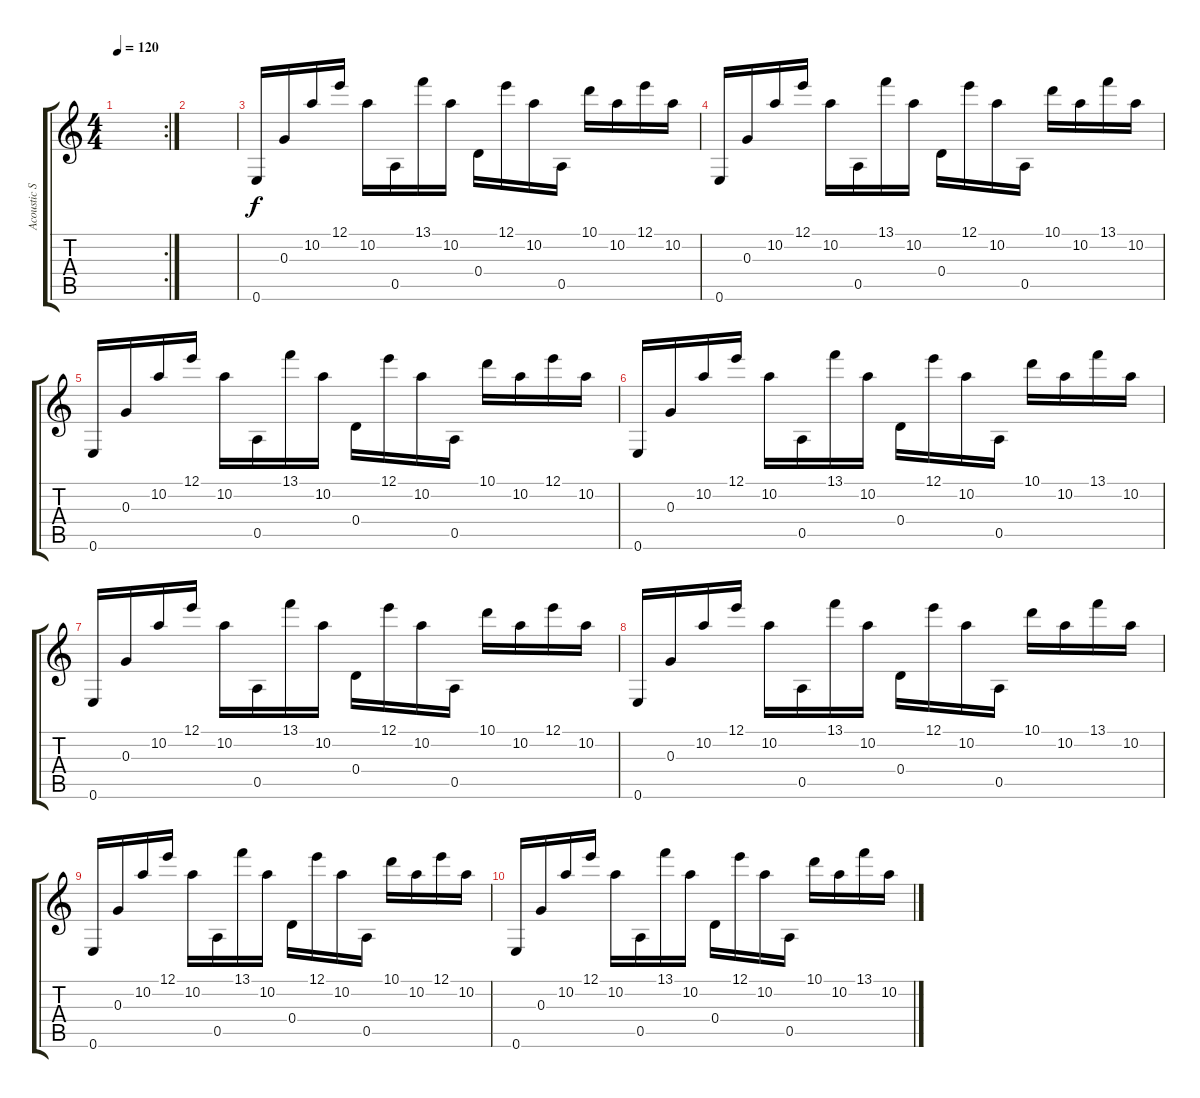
\track ("Acoustic Solo" "Acoustic S") {instrument acousticguitarsteel}
\staff {score tabs}
\tuning (E4 B3 G3 D3 A2 E2) {hide}
\rc 2
\ts (4 4)
\tempo 120
\clef g2
\ks c
|
|
0.6.16{balance 0} 0.3.16 10.2.16{balance 1} 12.1.16 10.2.16{balance 2} 0.5.16 13.1.16{balance 3} 10.2.16 0.4.16{balance 4} 12.1.16 10.2.16{balance 5} 0.5.16 10.1.16{balance 6} 10.2.16 12.1.16{balance 7} 10.2.16 |
0.6.16{balance 8} 0.3.16 10.2.16{balance 9} 12.1.16 10.2.16{balance 10} 0.5.16 13.1.16{balance 11} 10.2.16 0.4.16{balance 12} 12.1.16 10.2.16{balance 13} 0.5.16 10.1.16{balance 14} 10.2.16 13.1.16{balance 15} 10.2.16 |
0.6.16{balance 16} 0.3.16 10.2.16{balance 15} 12.1.16 10.2.16{balance 14} 0.5.16 13.1.16{balance 13} 10.2.16 0.4.16{balance 12} 12.1.16 10.2.16{balance 11} 0.5.16 10.1.16{balance 10} 10.2.16 12.1.16{balance 9} 10.2.16 |
0.6.16{balance 8} 0.3.16 10.2.16{balance 7} 12.1.16 10.2.16{balance 6} 0.5.16 13.1.16{balance 5} 10.2.16 0.4.16{balance 4} 12.1.16 10.2.16{balance 3} 0.5.16 10.1.16{balance 2} 10.2.16 13.1.16{balance 1} 10.2.16 |
0.6.16{balance 0} 0.3.16 10.2.16{balance 1} 12.1.16 10.2.16{balance 2} 0.5.16 13.1.16{balance 3} 10.2.16 0.4.16{balance 4} 12.1.16 10.2.16{balance 5} 0.5.16 10.1.16{balance 6} 10.2.16 12.1.16{balance 7} 10.2.16 |
0.6.16{balance 8} 0.3.16 10.2.16{balance 9} 12.1.16 10.2.16{balance 10} 0.5.16 13.1.16{balance 11} 10.2.16 0.4.16{balance 12} 12.1.16 10.2.16{balance 13} 0.5.16 10.1.16{balance 14} 10.2.16 13.1.16{balance 15} 10.2.16 |
0.6.16{balance 16} 0.3.16 10.2.16{balance 15} 12.1.16 10.2.16{balance 14} 0.5.16 13.1.16{balance 13} 10.2.16 0.4.16{balance 12} 12.1.16 10.2.16{balance 11} 0.5.16 10.1.16{balance 10} 10.2.16 12.1.16{balance 9} 10.2.16 |
0.6.16{balance 8} 0.3.16 10.2.16{balance 7} 12.1.16 10.2.16{balance 6} 0.5.16 13.1.16{balance 5} 10.2.16 0.4.16{balance 4} 12.1.16 10.2.16{balance 3} 0.5.16 10.1.16{balance 2} 10.2.16 13.1.16{balance 1} 10.2.16
